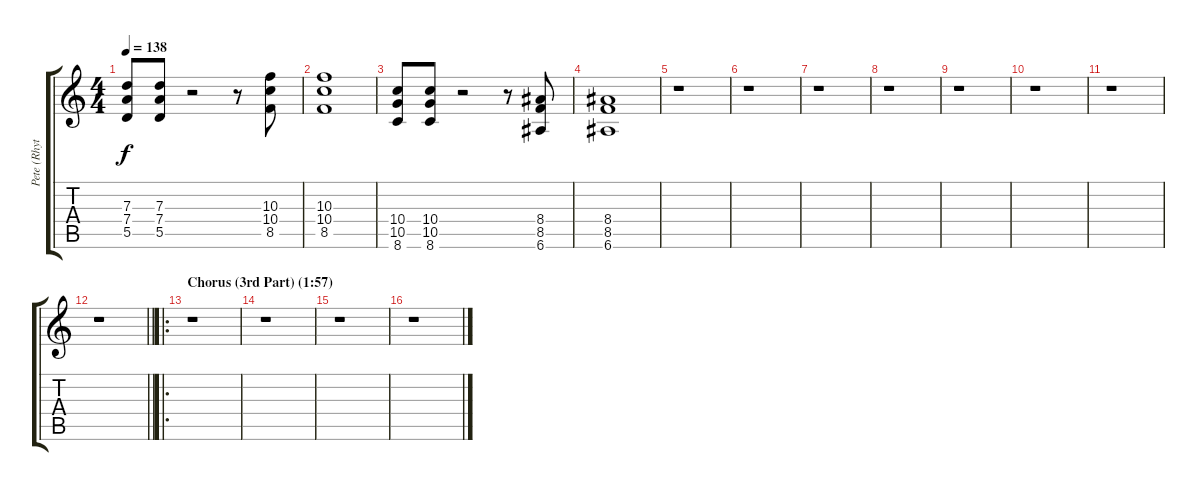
\track ("Pete (Rhythm)" "Pete (Rhyt") {instrument distortionguitar}
\staff {score tabs}
\tuning (E4 B3 G3 D3 A2 E2) {hide}
\ts (4 4)
\tempo 138
\clef g2
\ks c
(7.3 7.4 5.5).8{dy f} (7.3 7.4 5.5).8 r.2 r.8 (10.3 10.4 8.5).8 |
(10.3 10.4 8.5).1 |
(10.4 10.5 8.6).8 (10.4 10.5 8.6).8 r.2 r.8 (8.4 8.5 6.6).8 |
(8.4 8.5 6.6).1 |
r.1 |
r.1 |
r.1 |
r.1 |
r.1 |
r.1 |
r.1 |
\barLineRight lightlight
r.1 |
\ro
\section ("" "Chorus (3rd Part) (1:57)")
r.1 |
r.1 |
r.1 |
r.1
